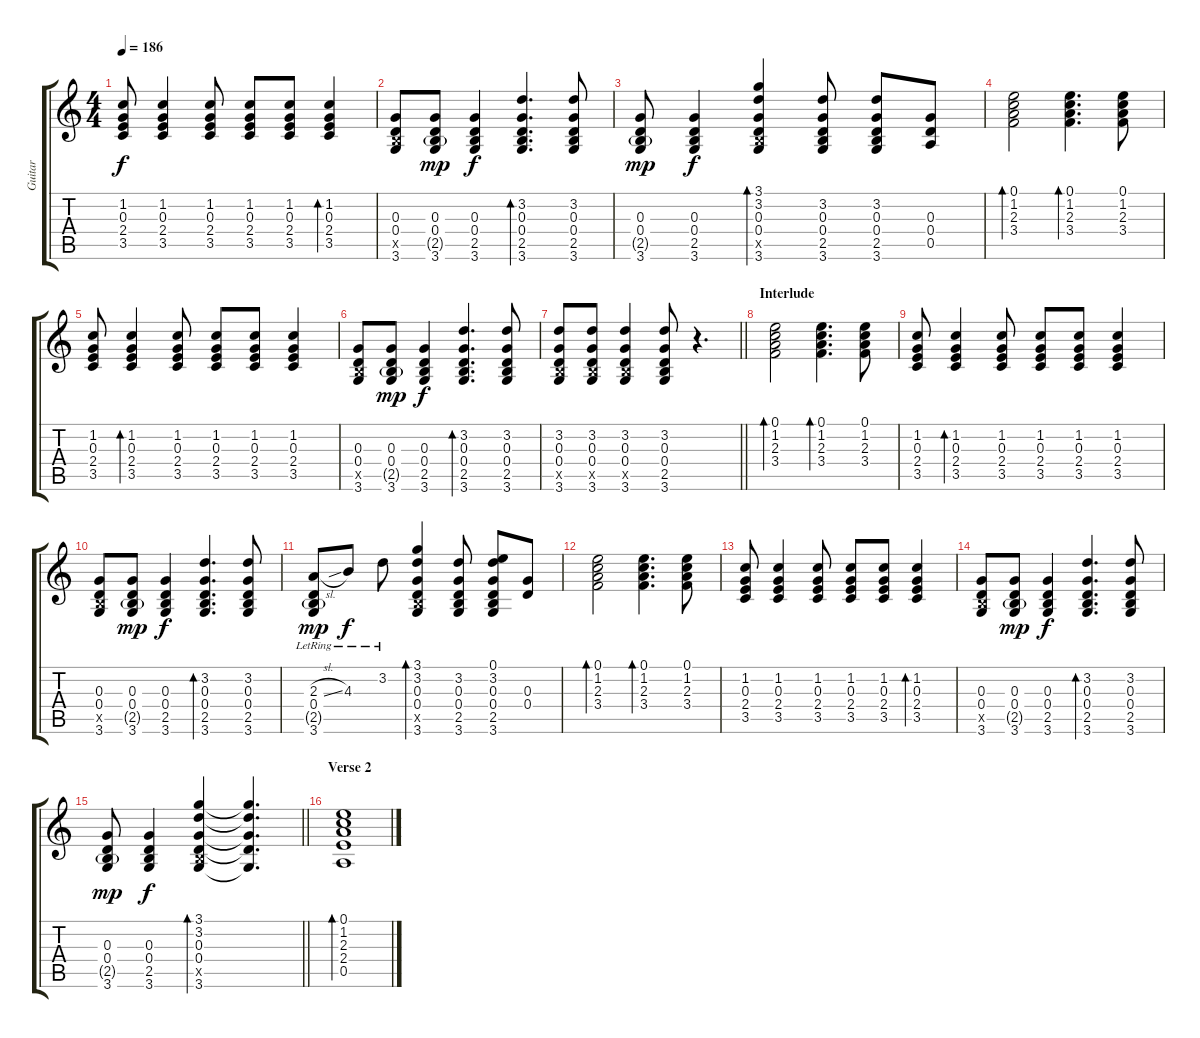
\track ("Guitar" "Guitar") {instrument acousticguitarsteel}
\staff {score tabs}
\tuning (E4 B3 G3 D3 A2 E2) {hide}
\ts (4 4)
\tempo 186
\clef g2
\ks c
(1.2 0.3 2.4 3.5).8{dy f} (1.2 0.3 2.4 3.5).4 (1.2 0.3 2.4 3.5).8 (1.2 0.3 2.4 3.5).8 (1.2 0.3 2.4 3.5).8 (1.2 0.3 2.4 3.5).4{bd 60} |
(0.3 0.4 2.5{x} 3.6).8 (0.3 0.4 2.5{g} 3.6).8{dy mp} (0.3 0.4 2.5 3.6).4{dy f} (3.2 0.3 0.4 2.5 3.6).4{d bd 120} (3.2 0.3 0.4 2.5 3.6).8 |
(0.3 0.4 2.5{g} 3.6).8{dy mp} (0.3 0.4 2.5 3.6).4{dy f} (3.1 3.2 0.3 0.4 2.5{x} 3.6).4{bd 60} (3.2 0.3 0.4 2.5 3.6).8 (3.2 0.3 0.4 2.5 3.6).8 (0.3 0.4 0.5).8 |
(0.1 1.2 2.3 3.4).2{bd 60} (0.1 1.2 2.3 3.4).4{d bd 60} (0.1 1.2 2.3 3.4).8 |
(1.2 0.3 2.4 3.5).8 (1.2 0.3 2.4 3.5).4{bd 120} (1.2 0.3 2.4 3.5).8 (1.2 0.3 2.4 3.5).8 (1.2 0.3 2.4 3.5).8 (1.2 0.3 2.4 3.5).4 |
(0.3 0.4 2.5{x} 3.6).8 (0.3 0.4 2.5{g} 3.6).8{dy mp} (0.3 0.4 2.5 3.6).4{dy f} (3.2 0.3 0.4 2.5 3.6).4{d bd 120} (3.2 0.3 0.4 2.5 3.6).8 |
\barLineRight lightlight
(3.2 0.3 0.4 2.5{x} 3.6).8 (3.2 0.3 0.4 2.5{x} 3.6).8 (3.2 0.3 0.4 2.5{x} 3.6).4 (3.2 0.3 0.4 2.5 3.6).8 r.4{d} |
\section ("" "Interlude")
(0.1 1.2 2.3 3.4).2{bd 60} (0.1 1.2 2.3 3.4).4{d bd 60} (0.1 1.2 2.3 3.4).8 |
(1.2 0.3 2.4 3.5).8 (1.2 0.3 2.4 3.5).4{bd 120} (1.2 0.3 2.4 3.5).8 (1.2 0.3 2.4 3.5).8 (1.2 0.3 2.4 3.5).8 (1.2 0.3 2.4 3.5).4 |
(0.3 0.4 2.5{x} 3.6).8 (0.3 0.4 2.5{g} 3.6).8{dy mp} (0.3 0.4 2.5 3.6).4{dy f} (3.2 0.3 0.4 2.5 3.6).4{d bd 120} (3.2 0.3 0.4 2.5 3.6).8 |
(2.3{sl lr} 0.4{lr} 2.5{g lr} 3.6{lr}).8{dy mp} 4.3{lr}.8{dy f} 3.2{lr}.8 (3.1 3.2 0.3 0.4 2.5{x} 3.6).4{bd 60} (3.2 0.3 0.4 2.5 3.6).8 (0.1 3.2 0.3 0.4 2.5 3.6).8 (0.3 0.4).8 |
(0.1 1.2 2.3 3.4).2{bd 60} (0.1 1.2 2.3 3.4).4{d bd 60} (0.1 1.2 2.3 3.4).8 |
(1.2 0.3 2.4 3.5).8 (1.2 0.3 2.4 3.5).4 (1.2 0.3 2.4 3.5).8 (1.2 0.3 2.4 3.5).8 (1.2 0.3 2.4 3.5).8 (1.2 0.3 2.4 3.5).4{bd 60} |
(0.3 0.4 2.5{x} 3.6).8 (0.3 0.4 2.5{g} 3.6).8{dy mp} (0.3 0.4 2.5 3.6).4{dy f} (3.2 0.3 0.4 2.5 3.6).4{d bd 120} (3.2 0.3 0.4 2.5 3.6).8 |
\barLineRight lightlight
(0.3 0.4 2.5{g} 3.6).8{dy mp} (0.3 0.4 2.5 3.6).4{dy f} (3.1 3.2 0.3 0.4 2.5{x} 3.6).4{bd 60} (3.1{t} 3.2{t} 0.3{t} 0.4{t} 3.6{t}).4{d} |
\section ("" "Verse 2")
(0.1 1.2 2.3 2.4 0.5).1{bd 120}
